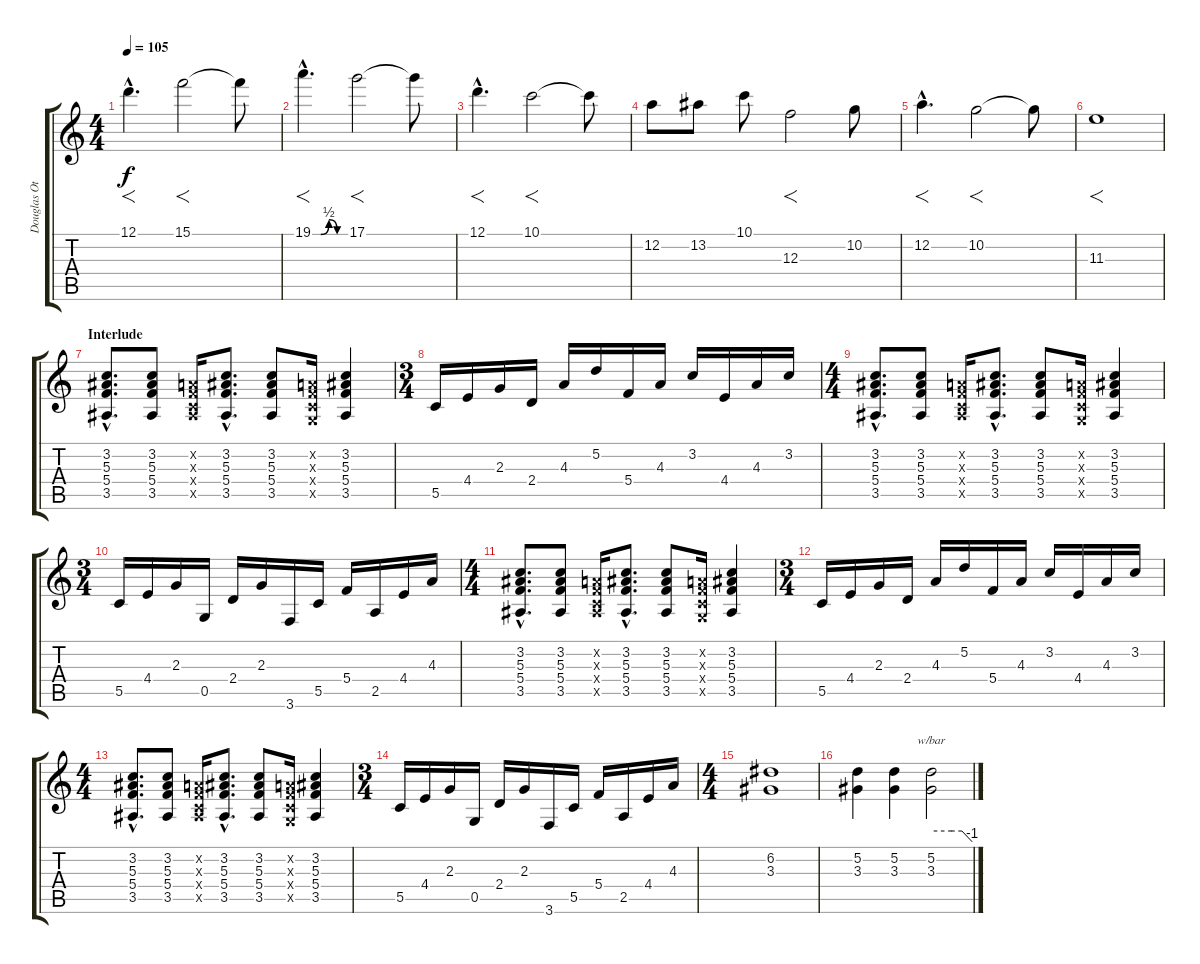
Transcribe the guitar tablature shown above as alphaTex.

\track ("Douglas Ott [Guitar]" "Douglas Ot") {instrument distortionguitar}
\staff {score tabs}
\tuning (D4 A3 F3 C3 G2 D2) {hide}
\ts (4 4)
\tempo 105
\clef g2
\ks c
12.1{hac}.4{f d dy f} 15.1.2{f} 15.1{t}.8 |
19.1{be (custom 0 0 15 0 30 2 45 0 60 0) hac}.4{f d} 17.1.2{f} 17.1{t}.8 |
12.1{hac}.4{f d} 10.1.2{f} 10.1{t}.8 |
12.2.8 13.2.8 10.1.8 12.3.2{f} 10.2.8 |
12.2{hac}.4{f d} 10.2.2{f} 10.2{t}.8 |
11.3.1{f} |
\section ("" "Interlude")
(3.2{hac} 5.3{hac} 5.4{hac} 3.5{hac}).8{d volume 15 instrument distortionguitar} (3.2 5.3 5.4 3.5).8 (0.2{x} 0.3{x} 0.4{x} 3.5{x}).16 (3.2{hac} 5.3{hac} 5.4{hac} 3.5{hac}).8{d} (3.2 5.3 5.4 3.5).8 (0.2{x} 0.3{x} 0.4{x} 0.5{x}).16 (3.2 5.3 5.4 3.5).4 |
\ts (3 4)
5.5.16 4.4.16 2.3.16 2.4.16 4.3.16 5.2.16 5.4.16 4.3.16 3.2.16 4.4.16 4.3.16 3.2.16 |
\ts (4 4)
(3.2{hac} 5.3{hac} 5.4{hac} 3.5{hac}).8{d} (3.2 5.3 5.4 3.5).8 (0.2{x} 0.3{x} 0.4{x} 3.5{x}).16 (3.2{hac} 5.3{hac} 5.4{hac} 3.5{hac}).8{d} (3.2 5.3 5.4 3.5).8 (0.2{x} 0.3{x} 0.4{x} 0.5{x}).16 (3.2 5.3 5.4 3.5).4 |
\ts (3 4)
5.5.16 4.4.16 2.3.16 0.5.16 2.4.16 2.3.16 3.6.16 5.5.16 5.4.16 2.5.16 4.4.16 4.3.16 |
\ts (4 4)
(3.2{hac} 5.3{hac} 5.4{hac} 3.5{hac}).8{d volume 15 instrument distortionguitar} (3.2 5.3 5.4 3.5).8 (0.2{x} 0.3{x} 0.4{x} 3.5{x}).16 (3.2{hac} 5.3{hac} 5.4{hac} 3.5{hac}).8{d} (3.2 5.3 5.4 3.5).8 (0.2{x} 0.3{x} 0.4{x} 0.5{x}).16 (3.2 5.3 5.4 3.5).4 |
\ts (3 4)
5.5.16 4.4.16 2.3.16 2.4.16 4.3.16 5.2.16 5.4.16 4.3.16 3.2.16 4.4.16 4.3.16 3.2.16 |
\ts (4 4)
(3.2{hac} 5.3{hac} 5.4{hac} 3.5{hac}).8{d} (3.2 5.3 5.4 3.5).8 (0.2{x} 0.3{x} 0.4{x} 3.5{x}).16 (3.2{hac} 5.3{hac} 5.4{hac} 3.5{hac}).8{d} (3.2 5.3 5.4 3.5).8 (0.2{x} 0.3{x} 0.4{x} 0.5{x}).16 (3.2 5.3 5.4 3.5).4 |
\ts (3 4)
5.5.16 4.4.16 2.3.16 0.5.16 2.4.16 2.3.16 3.6.16 5.5.16 5.4.16 2.5.16 4.4.16 4.3.16 |
\ts (4 4)
(6.2 3.3).1 |
(5.2 3.3).4 (5.2 3.3).4 (5.2 3.3).2{tbe (custom default 0 0 30 0 45 0 60 -4)}
